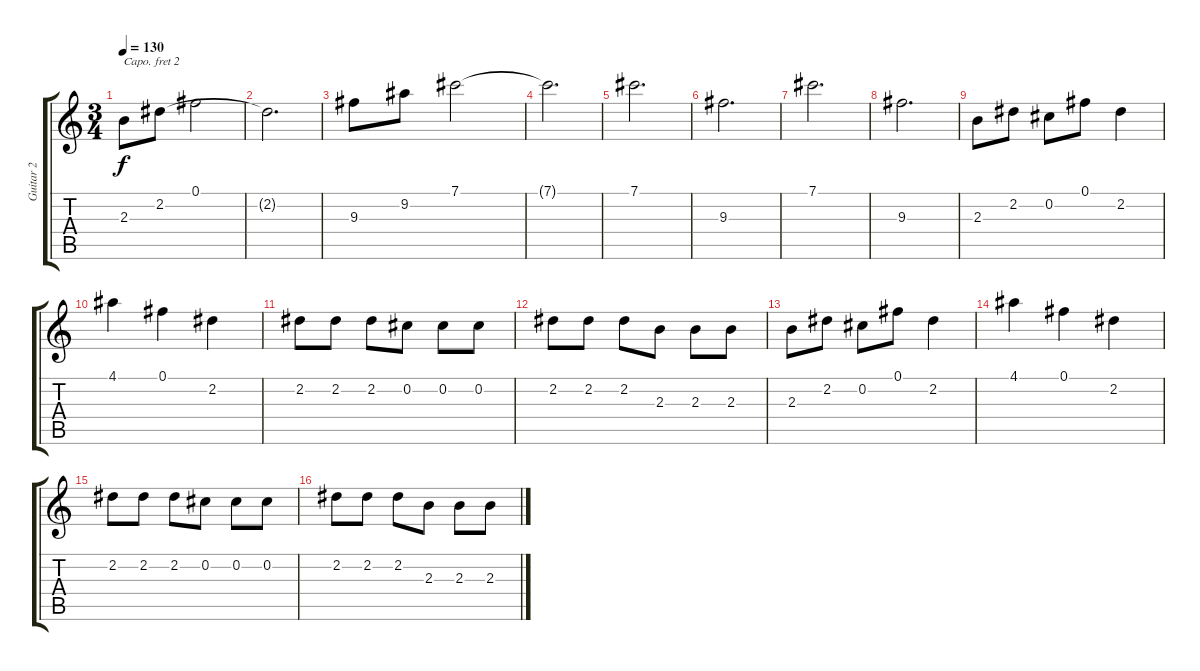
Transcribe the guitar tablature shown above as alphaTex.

\track ("Guitar 2" "Guitar 2") {instrument electricguitarjazz}
\staff {score tabs}
\capo 2
\tuning (E4 B3 G3 D3 A2 E2) {hide}
\ts (3 4)
\tempo 130
\clef g2
\ks c
2.3.8{dy f} 2.2.8 0.1.2 |
2.2{t}.2{d} |
9.3.8 9.2.8 7.1.2 |
7.1{t}.2{d} |
7.1.2{d} |
9.3.2{d} |
7.1.2{d} |
9.3.2{d} |
2.3.8 2.2.8 0.2.8 0.1.8 2.2.4 |
4.1.4 0.1.4 2.2.4 |
2.2.8 2.2.8 2.2.8 0.2.8 0.2.8 0.2.8 |
2.2.8 2.2.8 2.2.8 2.3.8 2.3.8 2.3.8 |
2.3.8 2.2.8 0.2.8 0.1.8 2.2.4 |
4.1.4 0.1.4 2.2.4 |
2.2.8 2.2.8 2.2.8 0.2.8 0.2.8 0.2.8 |
2.2.8 2.2.8 2.2.8 2.3.8 2.3.8 2.3.8
